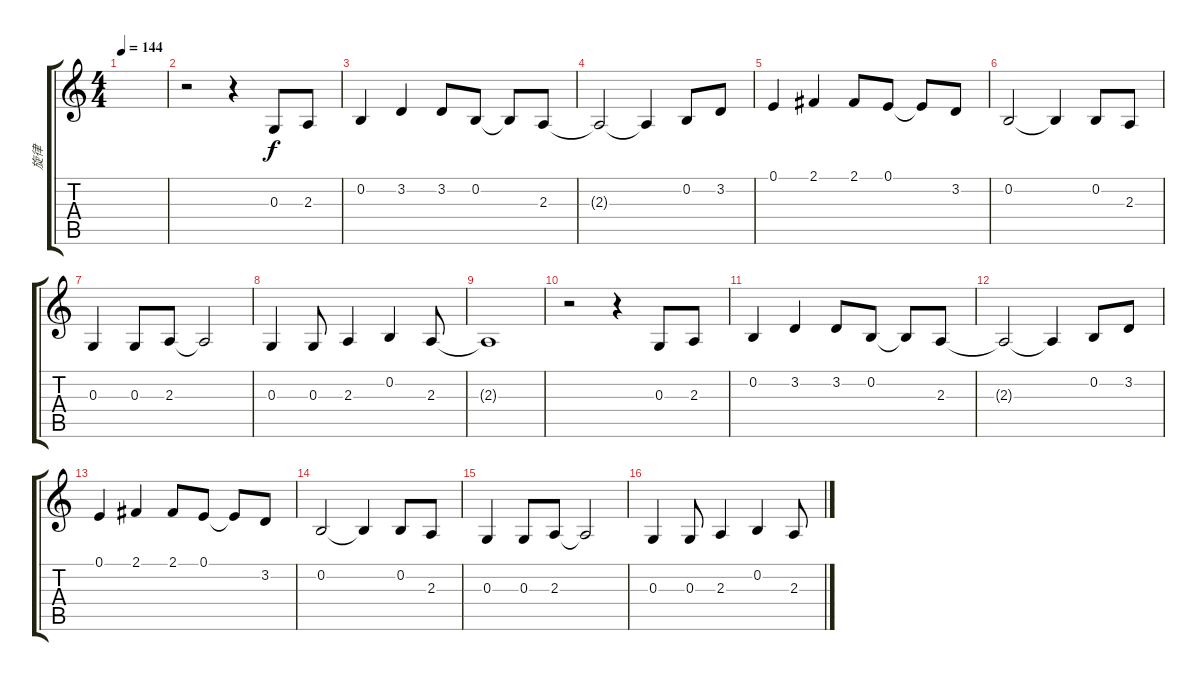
\track ("旋律" "旋律") {instrument acousticgrandpiano}
\staff {score tabs}
\tuning (E4 B3 G3 D3 A2 E2) {hide}
\ts (4 4)
\tempo 144
\clef g2
\ks c
|
r.2 r.4 0.3.8 2.3.8 |
0.2.4 3.2.4 3.2.8 0.2.8 0.2{t}.8 2.3.8 |
2.3{t}.2 2.3{t}.4 0.2.8 3.2.8 |
0.1.4 2.1.4 2.1.8 0.1.8 0.1{t}.8 3.2.8 |
0.2.2 0.2{t}.4 0.2.8 2.3.8 |
0.3.4 0.3.8 2.3.8 2.3{t}.2 |
0.3.4 0.3.8 2.3.4 0.2.4 2.3.8 |
2.3{t}.1 |
r.2 r.4 0.3.8 2.3.8 |
0.2.4 3.2.4 3.2.8 0.2.8 0.2{t}.8 2.3.8 |
2.3{t}.2 2.3{t}.4 0.2.8 3.2.8 |
0.1.4 2.1.4 2.1.8 0.1.8 0.1{t}.8 3.2.8 |
0.2.2 0.2{t}.4 0.2.8 2.3.8 |
0.3.4 0.3.8 2.3.8 2.3{t}.2 |
0.3.4 0.3.8 2.3.4 0.2.4 2.3.8
